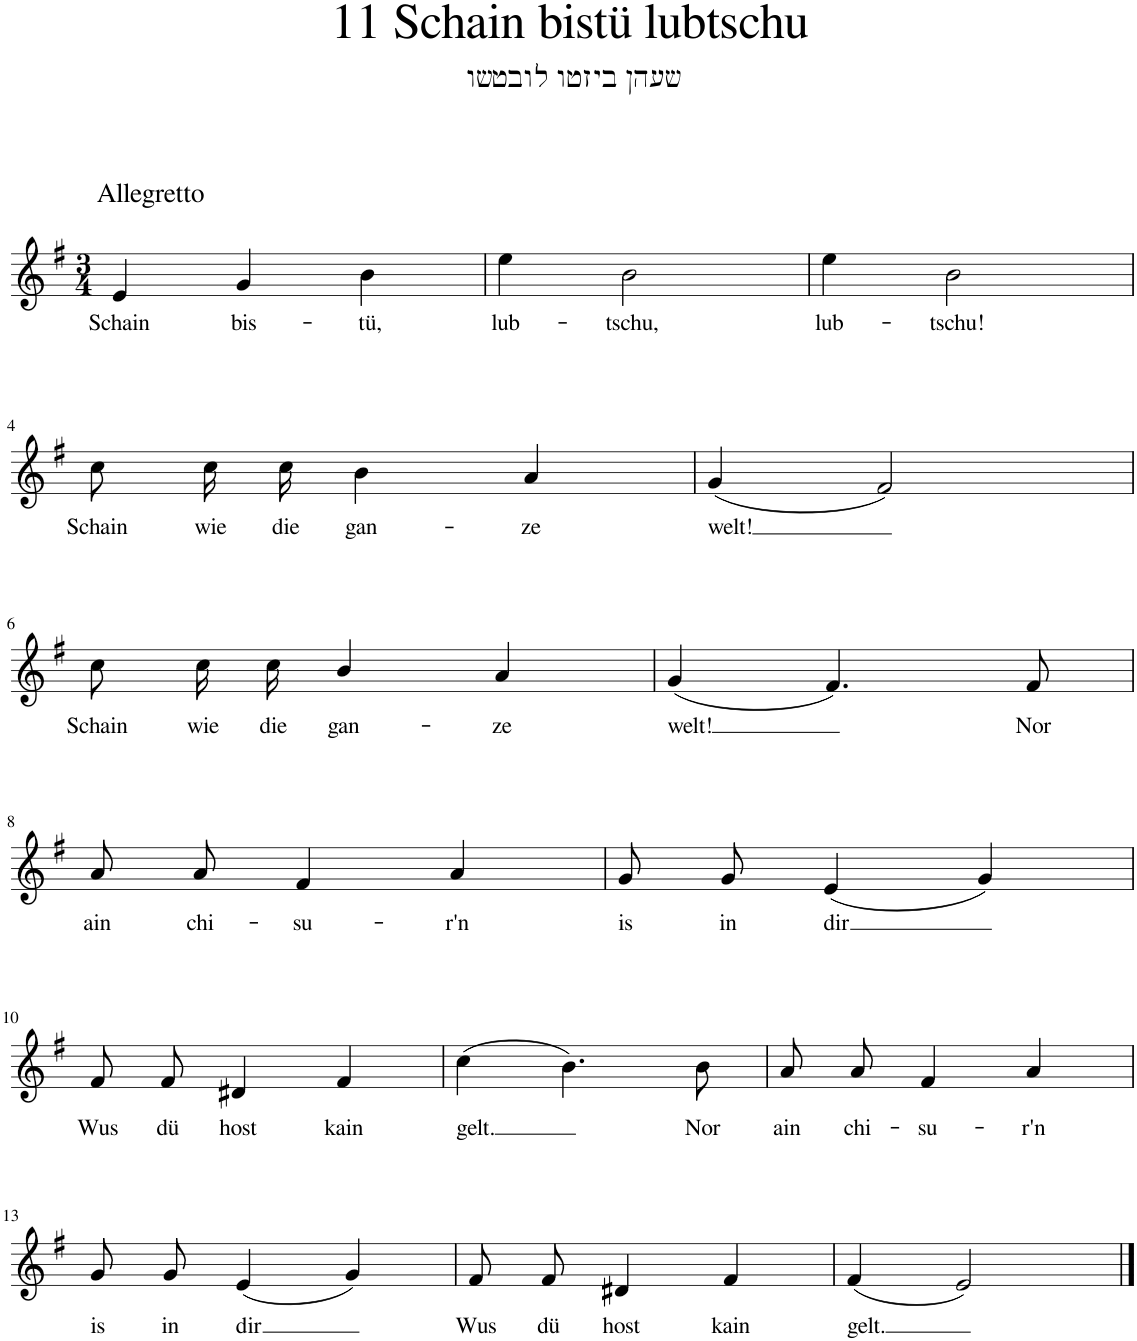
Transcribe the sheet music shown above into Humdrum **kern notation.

**kern	**text
*part1	*part1
*staff1	*staff1
*I"Piano	*
*I'Pno.	*
*clefG2	*
*k[f#]	*
*M3/4	*
=1	=1
!LO:TX:a:t=Allegretto	!
!	!LO:LY:b
4e/	Schain
!	!LO:LY:b
4g/	bis-
!	!LO:LY:b
4b\	-tü,
=2	=2
!	!LO:LY:b
4ee\	lub-
!	!LO:LY:b
2b\	-tschu,
=3	=3
!	!LO:LY:b
4ee\	lub-
!	!LO:LY:b
2b\	-tschu!
!!LO:LB:g=z
=4	=4
!	!LO:LY:b
8cc\L	Schain
!	!LO:LY:b
16cc\L	wie
!	!LO:LY:b
16cc\JJ	die
!	!LO:LY:b
4b\	gan-
!	!LO:LY:b
4a/	-ze
=5	=5
!	!LO:LY:b
(4g/	welt!
2f#/)	.
!!LO:LB:g=z
=6	=6
!	!LO:LY:b
8cc\L	Schain
!	!LO:LY:b
16cc\L	wie
!	!LO:LY:b
16cc\JJ	die
!	!LO:LY:b
4b/	gan-
!	!LO:LY:b
4a/	-ze
=7	=7
!	!LO:LY:b
(4g/	welt!
4.f#/)	.
!	!LO:LY:b
8f#/	Nor
!!LO:LB:g=z
=8	=8
!	!LO:LY:b
8a/L	ain
!	!LO:LY:b
8a/J	chi-
!	!LO:LY:b
4f#/	-su-
!	!LO:LY:b
4a/	-r'n
=9	=9
!	!LO:LY:b
8g/L	is
!	!LO:LY:b
8g/J	in
!	!LO:LY:b
(4e/	dir
4g/)	.
!!LO:LB:g=z
=10	=10
!	!LO:LY:b
8f#/L	Wus
!	!LO:LY:b
8f#/J	dü
!	!LO:LY:b
4d#X/	host
!	!LO:LY:b
4f#/	kain
=11	=11
!	!LO:LY:b
(4cc\	gelt.
4.b\)	.
!	!LO:LY:b
8b\	Nor
=12	=12
!	!LO:LY:b
8a/L	ain
!	!LO:LY:b
8a/J	chi-
!	!LO:LY:b
4f#/	-su-
!	!LO:LY:b
4a/	-r'n
!!LO:LB:g=z
=13	=13
!	!LO:LY:b
8g/L	is
!	!LO:LY:b
8g/J	in
!	!LO:LY:b
(4e/	dir
4g/)	.
=14	=14
!	!LO:LY:b
8f#/L	Wus
!	!LO:LY:b
8f#/J	dü
!	!LO:LY:b
4d#X/	host
!	!LO:LY:b
4f#/	kain
=15	=15
!	!LO:LY:b
(4f#/	gelt.
2e/)	.
==	==
*-	*-
